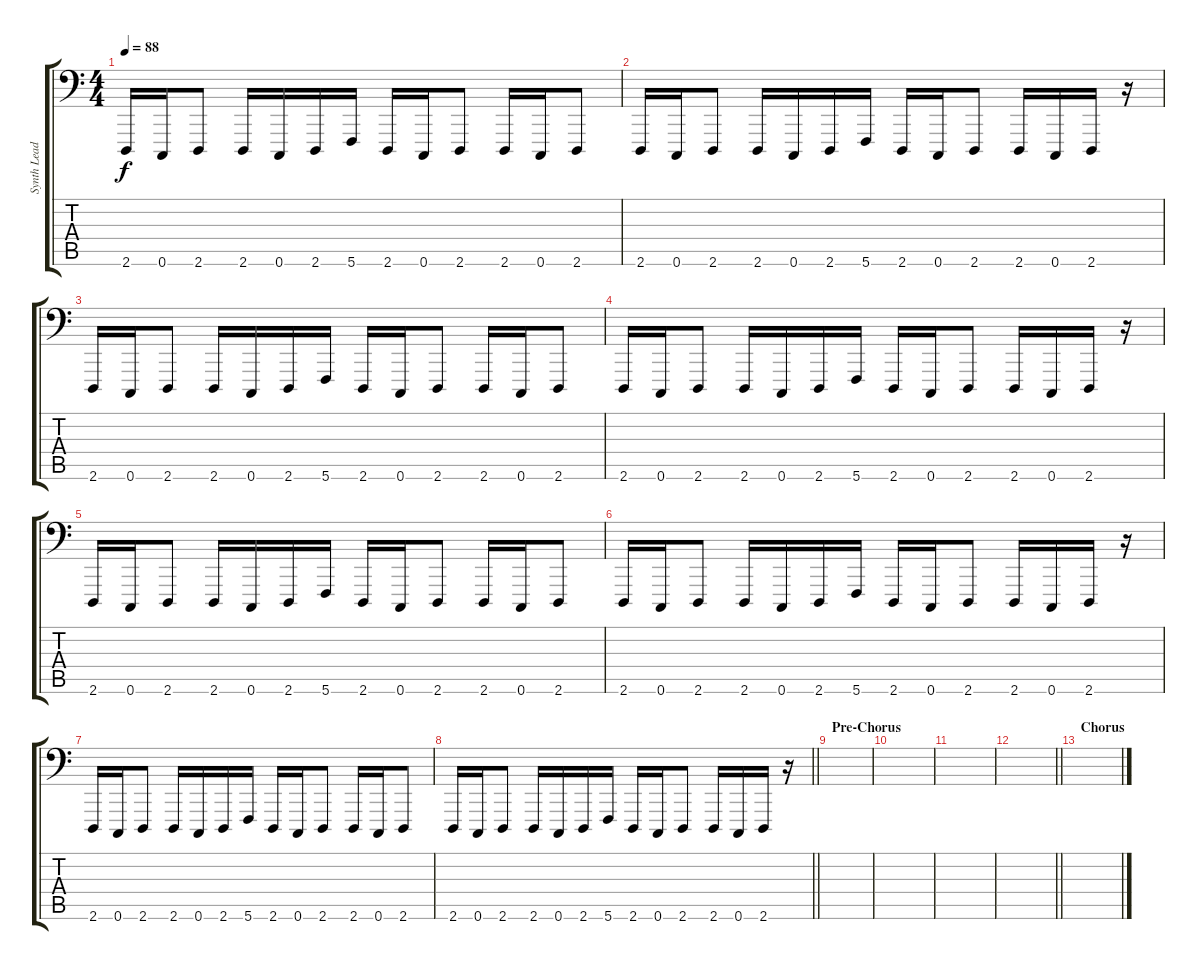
\track ("Synth Lead [Flake]" "Synth Lead") {instrument lead2sawtooth}
\staff {score tabs}
\tuning (D3 A2 F2 C2 G1 C1) {hide}
\ts (4 4)
\tempo 88
\clef f4
\ks c
2.6.16{dy f} 0.6.16 2.6.8 2.6.16 0.6.16 2.6.16 5.6.16 2.6.16 0.6.16 2.6.8 2.6.16 0.6.16 2.6.8 |
2.6.16 0.6.16 2.6.8 2.6.16 0.6.16 2.6.16 5.6.16 2.6.16 0.6.16 2.6.8 2.6.16 0.6.16 2.6.16 r.16 |
2.6.16 0.6.16 2.6.8 2.6.16 0.6.16 2.6.16 5.6.16 2.6.16 0.6.16 2.6.8 2.6.16 0.6.16 2.6.8 |
2.6.16 0.6.16 2.6.8 2.6.16 0.6.16 2.6.16 5.6.16 2.6.16 0.6.16 2.6.8 2.6.16 0.6.16 2.6.16 r.16 |
2.6.16 0.6.16 2.6.8 2.6.16 0.6.16 2.6.16 5.6.16 2.6.16 0.6.16 2.6.8 2.6.16 0.6.16 2.6.8 |
2.6.16 0.6.16 2.6.8 2.6.16 0.6.16 2.6.16 5.6.16 2.6.16 0.6.16 2.6.8 2.6.16 0.6.16 2.6.16 r.16 |
2.6.16 0.6.16 2.6.8 2.6.16 0.6.16 2.6.16 5.6.16 2.6.16 0.6.16 2.6.8 2.6.16 0.6.16 2.6.8 |
\barLineRight lightlight
2.6.16 0.6.16 2.6.8 2.6.16 0.6.16 2.6.16 5.6.16 2.6.16 0.6.16 2.6.8 2.6.16 0.6.16 2.6.16 r.16 |
\section ("" "Pre-Chorus ")
|
|
|
\barLineRight lightlight
|
\section ("" "Chorus")
